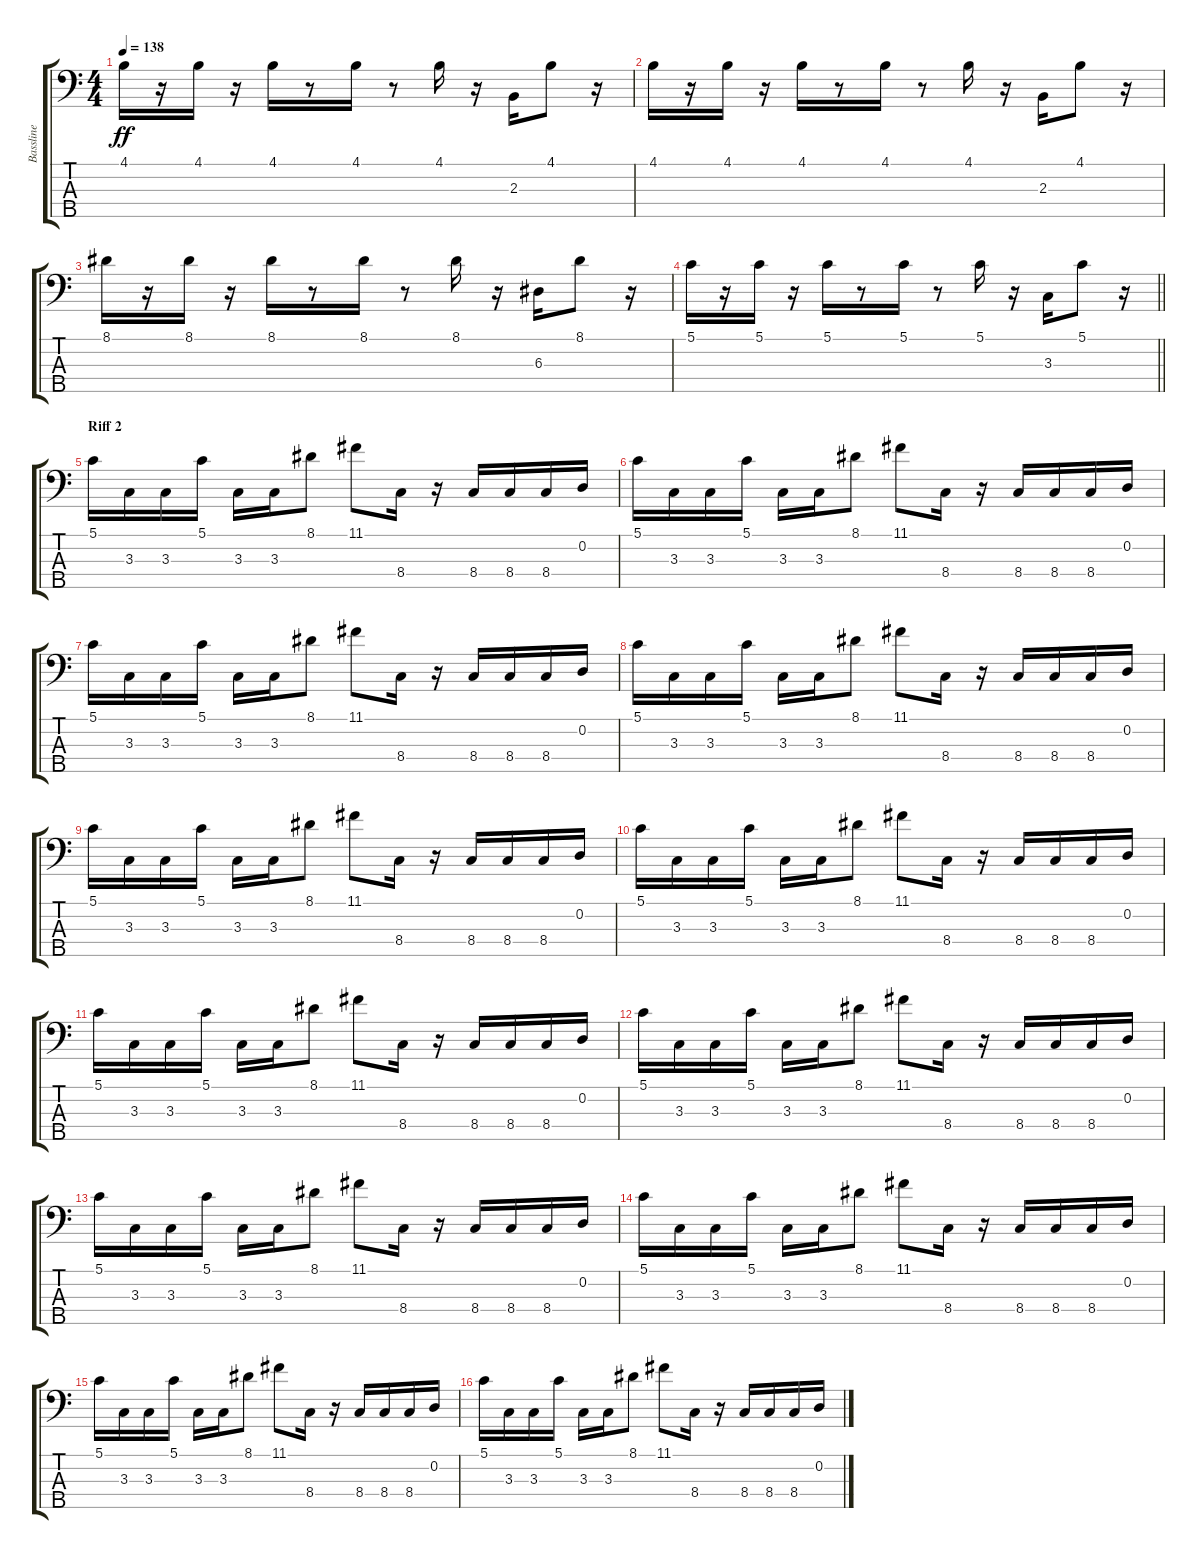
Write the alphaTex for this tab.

\track ("Bassline" "Bassline") {instrument electricbassfinger}
\staff {score tabs}
\tuning (G2 D2 A1 E1 B0) {hide}
\ts (4 4)
\tempo 138
\clef f4
\ks c
4.1.16{dy ff} r.16 4.1.16 r.16 4.1.16 r.8 4.1.16 r.8 4.1.16 r.16 2.3.16 4.1.8 r.16 |
4.1.16 r.16 4.1.16 r.16 4.1.16 r.8 4.1.16 r.8 4.1.16 r.16 2.3.16 4.1.8 r.16 |
8.1.16 r.16 8.1.16 r.16 8.1.16 r.8 8.1.16 r.8 8.1.16 r.16 6.3.16 8.1.8 r.16 |
\barLineRight lightlight
5.1.16 r.16 5.1.16 r.16 5.1.16 r.8 5.1.16 r.8 5.1.16 r.16 3.3.16 5.1.8 r.16 |
\section ("" "Riff 2")
5.1.16 3.3.16 3.3.16 5.1.16 3.3.16 3.3.16 8.1.8 11.1.8 8.4.16 r.16 8.4.16 8.4.16 8.4.16 0.2.16 |
5.1.16 3.3.16 3.3.16 5.1.16 3.3.16 3.3.16 8.1.8 11.1.8 8.4.16 r.16 8.4.16 8.4.16 8.4.16 0.2.16 |
5.1.16 3.3.16 3.3.16 5.1.16 3.3.16 3.3.16 8.1.8 11.1.8 8.4.16 r.16 8.4.16 8.4.16 8.4.16 0.2.16 |
5.1.16 3.3.16 3.3.16 5.1.16 3.3.16 3.3.16 8.1.8 11.1.8 8.4.16 r.16 8.4.16 8.4.16 8.4.16 0.2.16 |
5.1.16 3.3.16 3.3.16 5.1.16 3.3.16 3.3.16 8.1.8 11.1.8 8.4.16 r.16 8.4.16 8.4.16 8.4.16 0.2.16 |
5.1.16 3.3.16 3.3.16 5.1.16 3.3.16 3.3.16 8.1.8 11.1.8 8.4.16 r.16 8.4.16 8.4.16 8.4.16 0.2.16 |
5.1.16 3.3.16 3.3.16 5.1.16 3.3.16 3.3.16 8.1.8 11.1.8 8.4.16 r.16 8.4.16 8.4.16 8.4.16 0.2.16 |
5.1.16 3.3.16 3.3.16 5.1.16 3.3.16 3.3.16 8.1.8 11.1.8 8.4.16 r.16 8.4.16 8.4.16 8.4.16 0.2.16 |
5.1.16 3.3.16 3.3.16 5.1.16 3.3.16 3.3.16 8.1.8 11.1.8 8.4.16 r.16 8.4.16 8.4.16 8.4.16 0.2.16 |
5.1.16 3.3.16 3.3.16 5.1.16 3.3.16 3.3.16 8.1.8 11.1.8 8.4.16 r.16 8.4.16 8.4.16 8.4.16 0.2.16 |
5.1.16 3.3.16 3.3.16 5.1.16 3.3.16 3.3.16 8.1.8 11.1.8 8.4.16 r.16 8.4.16 8.4.16 8.4.16 0.2.16 |
5.1.16 3.3.16 3.3.16 5.1.16 3.3.16 3.3.16 8.1.8 11.1.8 8.4.16 r.16 8.4.16 8.4.16 8.4.16 0.2.16
